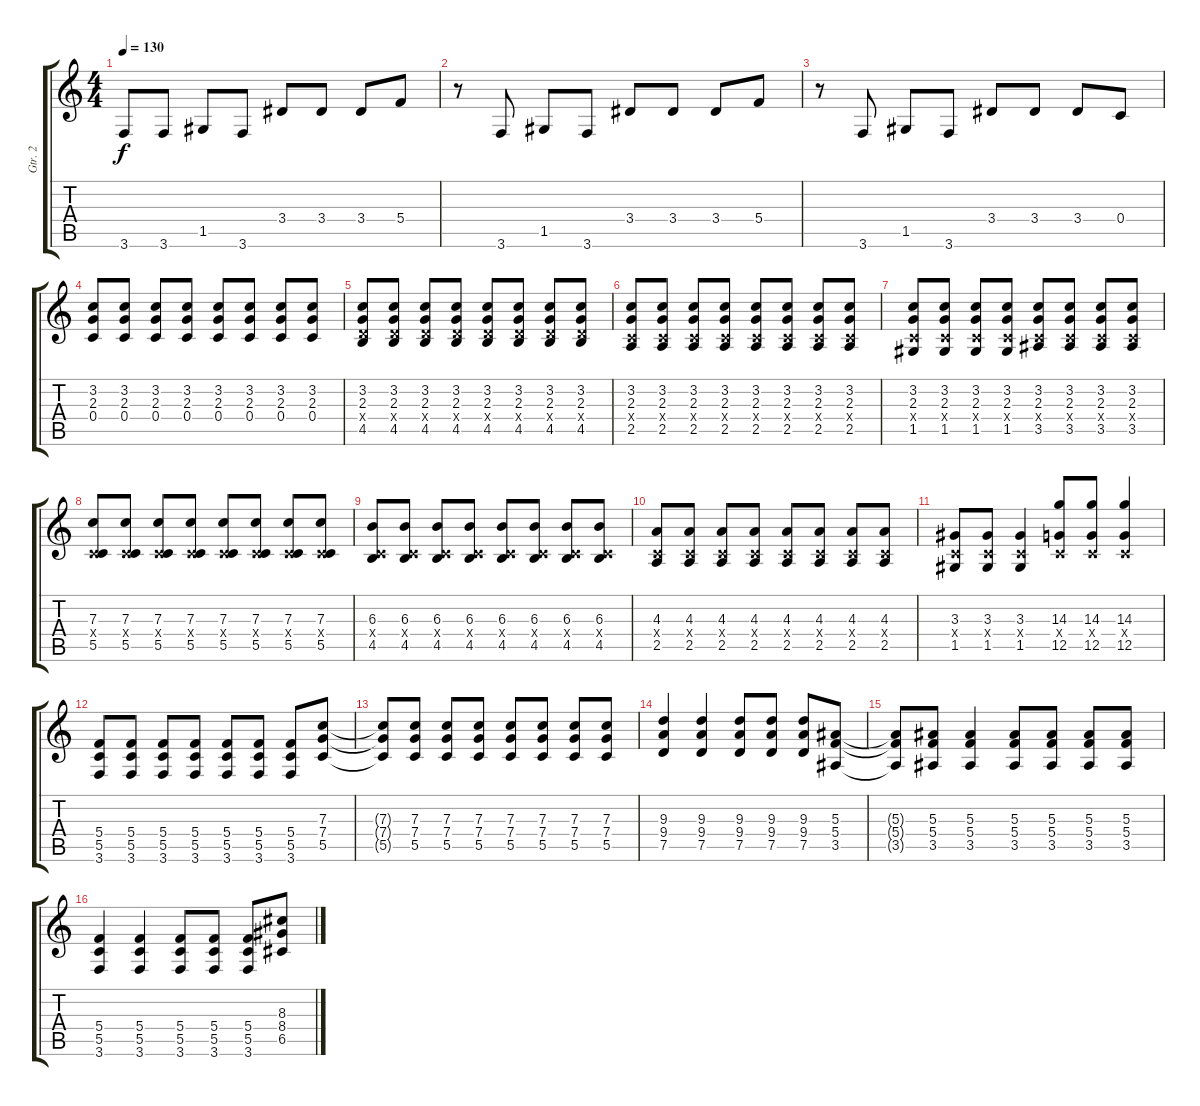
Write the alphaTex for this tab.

\track ("Gtr. 2" "Gtr. 2") {instrument distortionguitar}
\staff {score tabs}
\tuning (D4 A3 F3 C3 G2 D2) {hide}
\ts (4 4)
\tempo 130
\clef g2
\ks c
3.6.8{dy f} 3.6.8 1.5.8 3.6.8 3.4.8 3.4.8 3.4.8 5.4.8 |
r.8 3.6.8 1.5.8 3.6.8 3.4.8 3.4.8 3.4.8 5.4.8 |
r.8 3.6.8 1.5.8 3.6.8 3.4.8 3.4.8 3.4.8 0.4.8 |
(3.2 2.3 0.4).8 (3.2 2.3 0.4).8 (3.2 2.3 0.4).8 (3.2 2.3 0.4).8 (3.2 2.3 0.4).8 (3.2 2.3 0.4).8 (3.2 2.3 0.4).8 (3.2 2.3 0.4).8 |
(3.2 2.3 2.4{x} 4.5).8 (3.2 2.3 2.4{x} 4.5).8 (3.2 2.3 2.4{x} 4.5).8 (3.2 2.3 2.4{x} 4.5).8 (3.2 2.3 2.4{x} 4.5).8 (3.2 2.3 2.4{x} 4.5).8 (3.2 2.3 2.4{x} 4.5).8 (3.2 2.3 2.4{x} 4.5).8 |
(3.2 2.3 0.4{x} 2.5).8 (3.2 2.3 0.4{x} 2.5).8 (3.2 2.3 0.4{x} 2.5).8 (3.2 2.3 0.4{x} 2.5).8 (3.2 2.3 0.4{x} 2.5).8 (3.2 2.3 0.4{x} 2.5).8 (3.2 2.3 0.4{x} 2.5).8 (3.2 2.3 0.4{x} 2.5).8 |
(3.2 2.3 0.4{x} 1.5).8 (3.2 2.3 0.4{x} 1.5).8 (3.2 2.3 0.4{x} 1.5).8 (3.2 2.3 0.4{x} 1.5).8 (3.2 2.3 0.4{x} 3.5).8 (3.2 2.3 0.4{x} 3.5).8 (3.2 2.3 0.4{x} 3.5).8 (3.2 2.3 0.4{x} 3.5).8 |
(7.3 0.4{x} 5.5).8 (7.3 0.4{x} 5.5).8 (7.3 0.4{x} 5.5).8 (7.3 0.4{x} 5.5).8 (7.3 0.4{x} 5.5).8 (7.3 0.4{x} 5.5).8 (7.3 0.4{x} 5.5).8 (7.3 0.4{x} 5.5).8 |
(6.3 0.4{x} 4.5).8 (6.3 0.4{x} 4.5).8 (6.3 0.4{x} 4.5).8 (6.3 0.4{x} 4.5).8 (6.3 0.4{x} 4.5).8 (6.3 0.4{x} 4.5).8 (6.3 0.4{x} 4.5).8 (6.3 0.4{x} 4.5).8 |
(4.3 0.4{x} 2.5).8 (4.3 0.4{x} 2.5).8 (4.3 0.4{x} 2.5).8 (4.3 0.4{x} 2.5).8 (4.3 0.4{x} 2.5).8 (4.3 0.4{x} 2.5).8 (4.3 0.4{x} 2.5).8 (4.3 0.4{x} 2.5).8 |
(3.3 0.4{x} 1.5).8 (3.3 0.4{x} 1.5).8 (3.3 0.4{x} 1.5).4 (14.3 0.4{x} 12.5).8 (14.3 0.4{x} 12.5).8 (14.3 0.4{x} 12.5).4 |
(5.4 5.5 3.6).8 (5.4 5.5 3.6).8 (5.4 5.5 3.6).8 (5.4 5.5 3.6).8 (5.4 5.5 3.6).8 (5.4 5.5 3.6).8 (5.4 5.5 3.6).8 (7.3 7.4 5.5).8 |
(7.3{t} 7.4{t} 5.5{t}).8 (7.3 7.4 5.5).8 (7.3 7.4 5.5).8 (7.3 7.4 5.5).8 (7.3 7.4 5.5).8 (7.3 7.4 5.5).8 (7.3 7.4 5.5).8 (7.3 7.4 5.5).8 |
(9.3 9.4 7.5).4 (9.3 9.4 7.5).4 (9.3 9.4 7.5).8 (9.3 9.4 7.5).8 (9.3 9.4 7.5).8 (5.3 5.4 3.5).8 |
(5.3{t} 5.4{t} 3.5{t}).8 (5.3 5.4 3.5).8 (5.3 5.4 3.5).4 (5.3 5.4 3.5).8 (5.3 5.4 3.5).8 (5.3 5.4 3.5).8 (5.3 5.4 3.5).8 |
(5.4 5.5 3.6).4 (5.4 5.5 3.6).4 (5.4 5.5 3.6).8 (5.4 5.5 3.6).8 (5.4 5.5 3.6).8 (8.3 8.4 6.5).8
